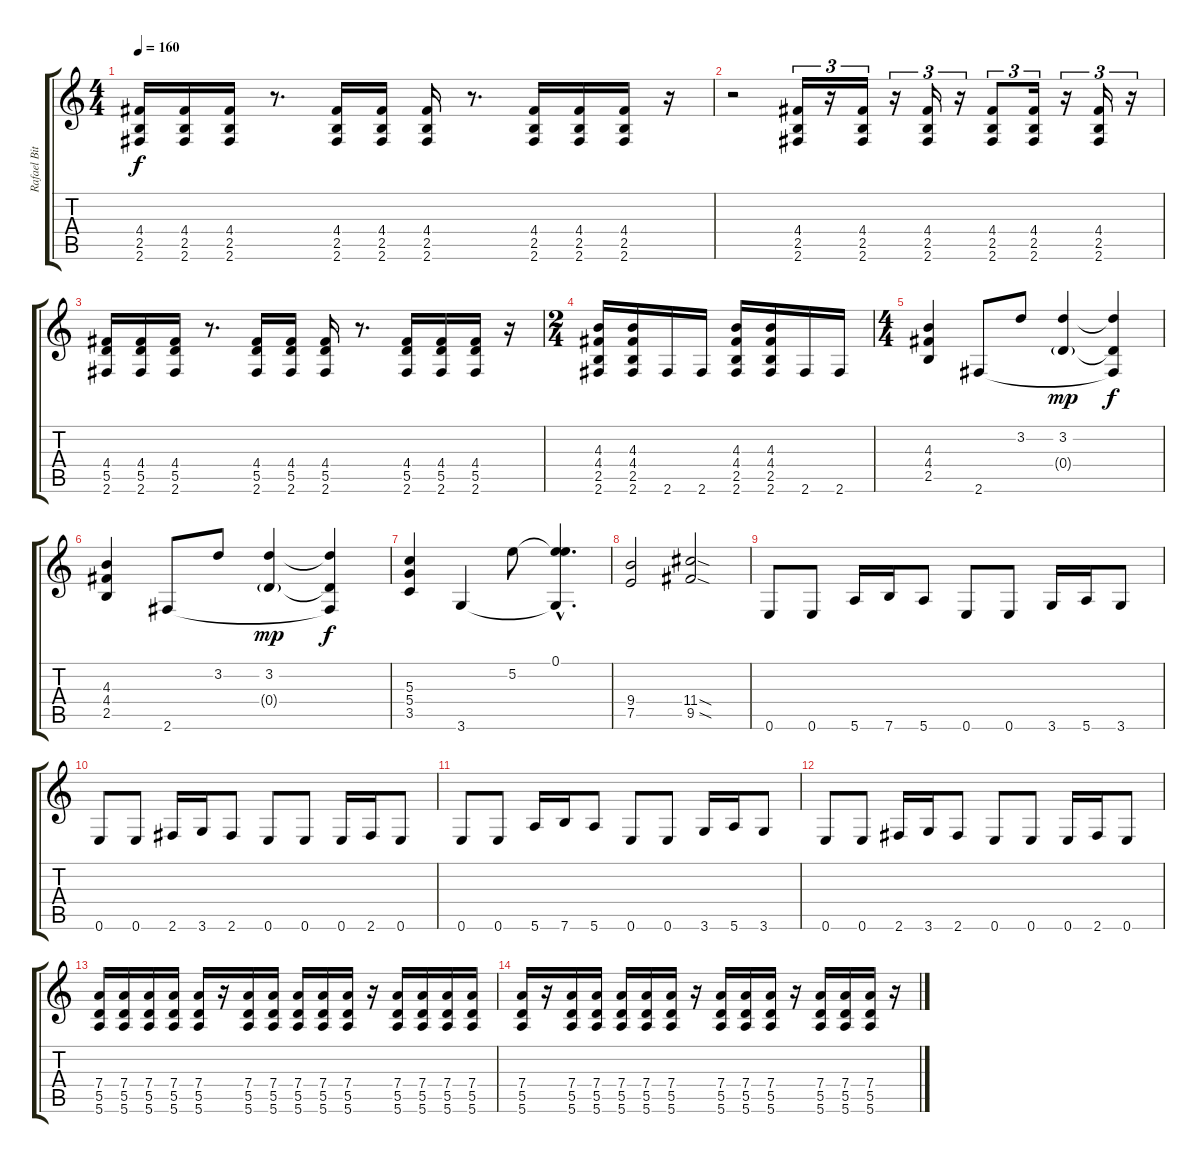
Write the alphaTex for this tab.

\track ("Rafael Bittencourt" "Rafael Bit") {instrument distortionguitar}
\staff {score tabs}
\tuning (E4 B3 G3 D3 A2 E2) {hide}
\ts (4 4)
\tempo 160
\clef g2
\ks c
(4.4 2.5 2.6).16{dy f} (4.4 2.5 2.6).16 (4.4 2.5 2.6).16 r.8{d} (4.4 2.5 2.6).16 (4.4 2.5 2.6).16 (4.4 2.5 2.6).16 r.8{d} (4.4 2.5 2.6).16 (4.4 2.5 2.6).16 (4.4 2.5 2.6).16 r.16 |
r.2 (4.4 2.5 2.6).16{tu (3 2)} r.16{tu (3 2)} (4.4 2.5 2.6).16{tu (3 2)} r.16{tu (3 2)} (4.4 2.5 2.6).16{tu (3 2)} r.16{tu (3 2)} (4.4 2.5 2.6).8{tu (3 2)} (4.4 2.5 2.6).16{tu (3 2)} r.16{tu (3 2)} (4.4 2.5 2.6).16{tu (3 2)} r.16{tu (3 2)} |
(4.4 5.5 2.6).16 (4.4 5.5 2.6).16 (4.4 5.5 2.6).16 r.8{d} (4.4 5.5 2.6).16 (4.4 5.5 2.6).16 (4.4 5.5 2.6).16 r.8{d} (4.4 5.5 2.6).16 (4.4 5.5 2.6).16 (4.4 5.5 2.6).16 r.16 |
\ts (2 4)
(4.3 4.4 2.5 2.6).16 (4.3 4.4 2.5 2.6).16 2.6.16 2.6.16 (4.3 4.4 2.5 2.6).16 (4.3 4.4 2.5 2.6).16 2.6.16 2.6.16 |
\ts (4 4)
(4.3 4.4 2.5).4 2.6.8 3.2.8 (3.2 0.4{g}).4{dy mp} (3.2{t} 0.4{t} 2.6{t}).4{dy f} |
(4.3 4.4 2.5).4 2.6.8 3.2.8 (3.2 0.4{g}).4{dy mp} (3.2{t} 0.4{t} 2.6{t}).4{dy f} |
(5.3 5.4 3.5).4 3.6.4 5.2.8 (0.1{hac} 5.2{hac t} 3.6{hac t}).4{d} |
(9.4 7.5).2 (11.4{sod} 9.5{sod}).2 |
0.6.8 0.6.8 5.6.16 7.6.16 5.6.8 0.6.8 0.6.8 3.6.16 5.6.16 3.6.8 |
0.6.8 0.6.8 2.6.16 3.6.16 2.6.8 0.6.8 0.6.8 0.6.16 2.6.16 0.6.8 |
0.6.8 0.6.8 5.6.16 7.6.16 5.6.8 0.6.8 0.6.8 3.6.16 5.6.16 3.6.8 |
0.6.8 0.6.8 2.6.16 3.6.16 2.6.8 0.6.8 0.6.8 0.6.16 2.6.16 0.6.8 |
(7.4 5.5 5.6).16 (7.4 5.5 5.6).16 (7.4 5.5 5.6).16 (7.4 5.5 5.6).16 (7.4 5.5 5.6).16 r.16 (7.4 5.5 5.6).16 (7.4 5.5 5.6).16 (7.4 5.5 5.6).16 (7.4 5.5 5.6).16 (7.4 5.5 5.6).16 r.16 (7.4 5.5 5.6).16 (7.4 5.5 5.6).16 (7.4 5.5 5.6).16 (7.4 5.5 5.6).16 |
(7.4 5.5 5.6).16 r.16 (7.4 5.5 5.6).16 (7.4 5.5 5.6).16 (7.4 5.5 5.6).16 (7.4 5.5 5.6).16 (7.4 5.5 5.6).16 r.16 (7.4 5.5 5.6).16 (7.4 5.5 5.6).16 (7.4 5.5 5.6).16 r.16 (7.4 5.5 5.6).16 (7.4 5.5 5.6).16 (7.4 5.5 5.6).16 r.16
